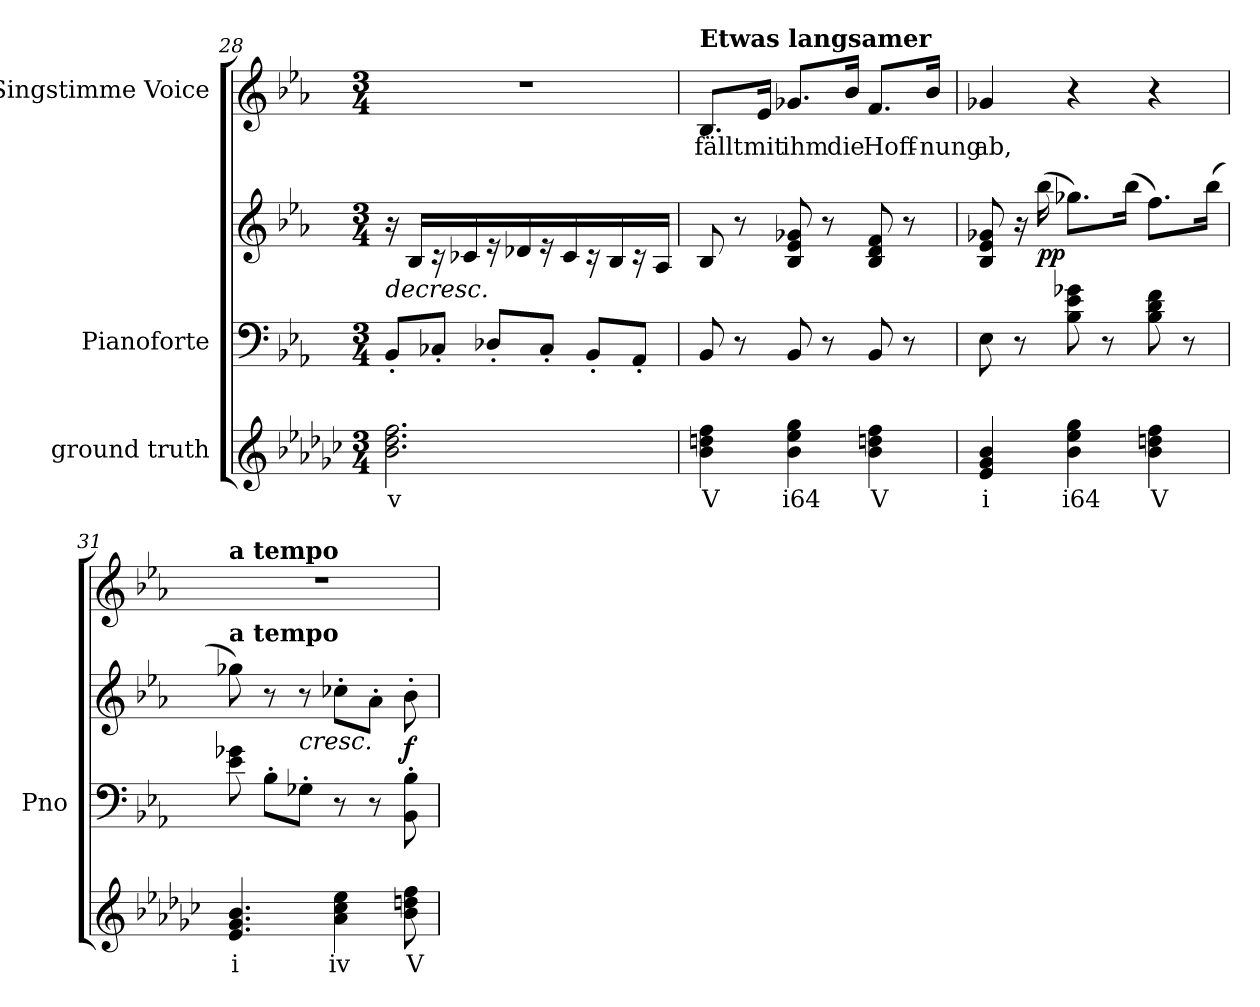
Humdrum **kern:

**kern	**text	**kern	**kern	**dynam	**kern	**text
*part3	*part3	*part2	*part2	*part2	*part1	*part1
*staff4	*staff4	*staff3	*staff2	*staff2/3	*staff1	*staff1
*I"ground truth	*	*I"Pianoforte	*	*	*I"Singstimme Voice	*
*	*	*I'Pno	*	*	*	*
*	*	*clefF4	*clefG2	*	*clefG2	*
*k[b-e-a-d-g-c-]	*	*k[b-e-a-]	*k[b-e-a-]	*	*k[b-e-a-]	*
*M3/4	*	*M3/4	*M3/4	*	*M3/4	*
=28	=28	=28	=28	=28	=28	=28
!	!	!	!LO:TX:b:i:t=decresc.	!	!	!
2.b- 2.dd- 2.ff	v	8BB-'/L	16r	.	2.r	.
.	.	.	16B-/LL	.	.	.
.	.	8C-X'/J	16r	.	.	.
.	.	.	16c-X/	.	.	.
.	.	8D-X'/L	16r	.	.	.
.	.	.	16d-X/	.	.	.
.	.	8C-'/J	16r	.	.	.
.	.	.	16c-/	.	.	.
.	.	8BB-'/L	16r	.	.	.
.	.	.	16B-/	.	.	.
.	.	8AA-'/J	16r	.	.	.
.	.	.	16A-/JJ	.	.	.
=29	=29	=29	=29	=29	=29	=29
!	!	!	!	!	!LO:TX:a:B:t=Etwas langsamer	!
!	!	!	!	!LO:DY:a=2	!	!LO:LY:b
!	!	!	!	!LO:DY:n=1:a=2	!	!
4b- 4ddn 4ff	V	8BB-/	8B-/	p other-dynamics	8.B-/L	fällt
.	.	8r	8r	.	.	.
!	!	!	!	!	!	!LO:LY:b
.	.	.	.	.	16e-/Jk	mit
!	!	!	!	!	!	!LO:LY:b
4b- 4ee- 4gg-	i64	8BB-/	8B-/ 8e-/ 8g-X/	.	8.g-X/L	ihm
.	.	8r	8r	.	.	.
!	!	!	!	!	!	!LO:LY:b
.	.	.	.	.	16b-/Jk	die
!	!	!	!	!	!	!LO:LY:b
4b- 4ddn 4ff	V	8BB-/	8B-/ 8d/ 8f/	.	8.f/L	Hoff-
.	.	8r	8r	.	.	.
!	!	!	!	!	!	!LO:LY:b
.	.	.	.	.	16b-/Jk	-nung
=30	=30	=30	=30	=30	=30	=30
!	!	!	!	!	!	!LO:LY:b
4e- 4g- 4b-	i	8E-\	8B-/ 8e-/ 8g-X/	.	4g-X/	ab,
.	.	8r	16r	.	.	.
!	!	!	!	!LO:DY:b	!	!
.	.	.	(>16bb-\	pp	.	.
4b- 4ee- 4gg-	i64	8B-\ 8e-\ 8g-X\	8.gg-X\L)	.	4r	.
.	.	8r	.	.	.	.
.	.	.	(>16bb-\Jk	.	.	.
4b- 4ddn 4ff	V	8B-\ 8d\ 8f\	8.ff\L)	.	4r	.
.	.	8r	.	.	.	.
.	.	.	(>16bb-\Jk	.	.	.
=31	=31	=31	=31	=31	=31	=31
!	!	!	!	!	!LO:TX:a:B:t=a tempo	!
!	!	!	!LO:TX:a:B:t=a tempo	!	!	!
4.e- 4.g- 4.b-	i	8e-\ 8g-X\	8gg-X\)	.	2.r	.
.	.	8B-'\L	8r	.	.	.
!	!	!	!LO:TX:b:i:t=cresc.	!	!	!
.	.	8G-X'\J	8r	.	.	.
4a- 4cc- 4ee-	iv	8r	8cc-X'\L	.	.	.
.	.	8r	8a-'\J	.	.	.
!	!	!	!	!LO:DY:a=2	!	!
8b- 8ddn 8ff	V	8BB-\' 8B-\'	8b-'\	f	.	.
=	=	=	=	=	=	=
*-	*-	*-	*-	*-	*-	*-
